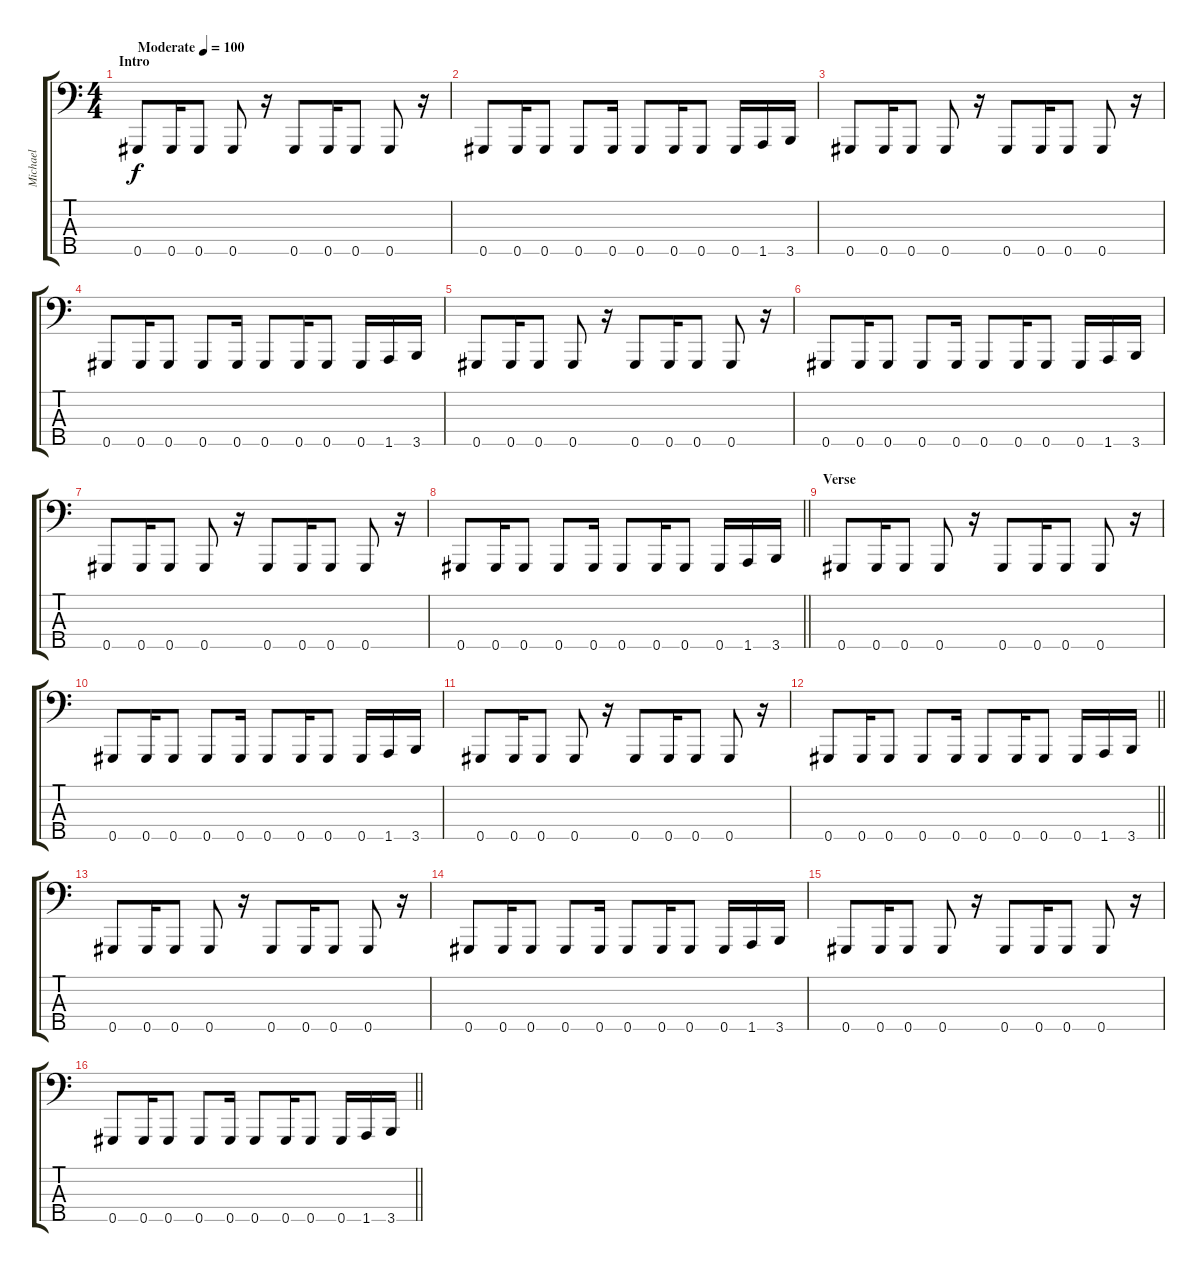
\track ("Michael" "Michael") {instrument electricbassfinger}
\staff {score tabs}
\tuning (Gb2 Db2 Ab1 Eb1 Ab0) {hide}
\ts (4 4)
\section ("" "Intro")
\tempo (100 "Moderate")
\clef f4
\ks c
0.5.8{dy f instrument electricbassfinger} 0.5.16 0.5.8 0.5.8 r.16 0.5.8 0.5.16 0.5.8 0.5.8 r.16 |
0.5.8 0.5.16 0.5.8 0.5.8 0.5.16 0.5.8 0.5.16 0.5.8 0.5.16 1.5.16 3.5.16 |
0.5.8 0.5.16 0.5.8 0.5.8 r.16 0.5.8 0.5.16 0.5.8 0.5.8 r.16 |
0.5.8 0.5.16 0.5.8 0.5.8 0.5.16 0.5.8 0.5.16 0.5.8 0.5.16 1.5.16 3.5.16 |
0.5.8 0.5.16 0.5.8 0.5.8 r.16 0.5.8 0.5.16 0.5.8 0.5.8 r.16 |
0.5.8 0.5.16 0.5.8 0.5.8 0.5.16 0.5.8 0.5.16 0.5.8 0.5.16 1.5.16 3.5.16 |
0.5.8 0.5.16 0.5.8 0.5.8 r.16 0.5.8 0.5.16 0.5.8 0.5.8 r.16 |
\barLineRight lightlight
0.5.8 0.5.16 0.5.8 0.5.8 0.5.16 0.5.8 0.5.16 0.5.8 0.5.16 1.5.16 3.5.16 |
\section ("" "Verse")
0.5.8 0.5.16 0.5.8 0.5.8 r.16 0.5.8 0.5.16 0.5.8 0.5.8 r.16 |
0.5.8 0.5.16 0.5.8 0.5.8 0.5.16 0.5.8 0.5.16 0.5.8 0.5.16 1.5.16 3.5.16 |
0.5.8 0.5.16 0.5.8 0.5.8 r.16 0.5.8 0.5.16 0.5.8 0.5.8 r.16 |
\barLineRight lightlight
0.5.8 0.5.16 0.5.8 0.5.8 0.5.16 0.5.8 0.5.16 0.5.8 0.5.16 1.5.16 3.5.16 |
0.5.8 0.5.16 0.5.8 0.5.8 r.16 0.5.8 0.5.16 0.5.8 0.5.8 r.16 |
0.5.8 0.5.16 0.5.8 0.5.8 0.5.16 0.5.8 0.5.16 0.5.8 0.5.16 1.5.16 3.5.16 |
0.5.8 0.5.16 0.5.8 0.5.8 r.16 0.5.8 0.5.16 0.5.8 0.5.8 r.16 |
\barLineRight lightlight
0.5.8 0.5.16 0.5.8 0.5.8 0.5.16 0.5.8 0.5.16 0.5.8 0.5.16 1.5.16 3.5.16
